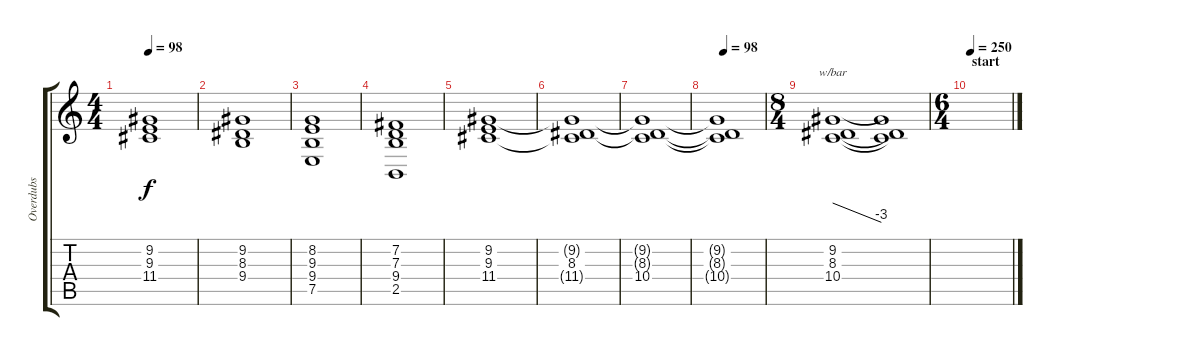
\track ("Overdubs" "Overdubs") {instrument synthstrings1}
\staff {score tabs}
\tuning (E4 B3 G3 D3 A2 E2) {hide}
\ts (4 4)
\tempo 98
\clef g2
\ks c
(9.2 9.3 11.4).1{dy f} |
(9.2 8.3 9.4).1 |
(8.2 9.3 9.4 7.5).1 |
(7.2 7.3 9.4 2.5).1 |
(9.2 9.3 11.4).1 |
(9.2{t} 8.3 11.4{t}).1 |
(9.2{t} 8.3{t} 10.4).1 |
\tempo 98
(9.2{t} 8.3{t} 10.4{t}).1 |
\ts (8 4)
(9.2 8.3 10.4).1{tbe (dive default 0 0 60 -12)} (9.2{t} 8.3{t} 10.4{t}).1 |
\ts (6 4)
\section ("" "start")
\tempo 250
